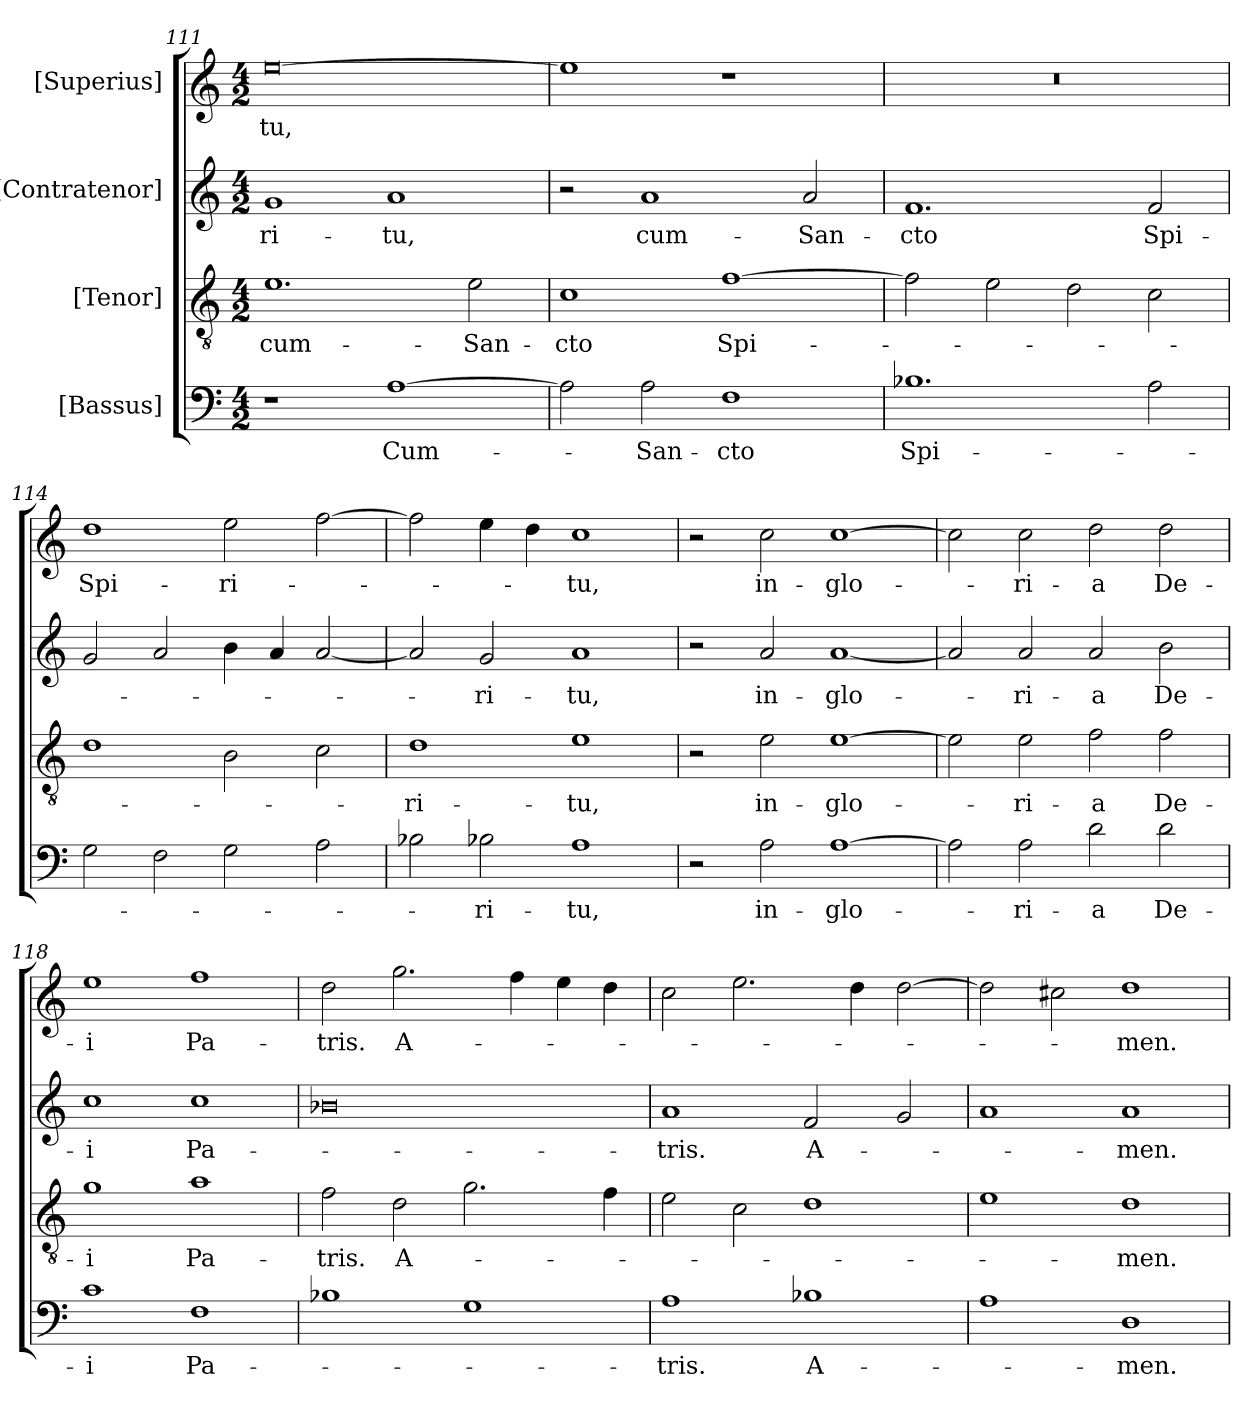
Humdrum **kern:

**kern	**text	**kern	**text	**kern	**text	**kern	**text
*part4	*part4	*part3	*part3	*part2	*part2	*part1	*part1
*staff4	*staff4	*staff3	*staff3	*staff2	*staff2	*staff1	*staff1
*I"[Bassus]	*	*I"[Tenor]	*	*I"[Contratenor]	*	*I"[Superius]	*
*clefF4	*	*clefGv2	*	*clefG2	*	*clefG2	*
*k[]	*	*k[]	*	*k[]	*	*k[]	*
*M4/2	*	*M4/2	*	*M4/2	*	*M4/2	*
=111	=111	=111	=111	=111	=111	=111	=111
1r	.	1.e\	cum-	1g/	-ri-	[0ee\	-tu,
[1A\	Cum-	.	.	1a/	-tu,	.	.
.	.	2e\	San-	.	.	.	.
=112	=112	=112	=112	=112	=112	=112	=112
2A\]	.	1c\	-cto	2r	.	1ee\]	.
2A\	San-	.	.	1a/	cum-	.	.
1F\	-cto	[1f\	Spi-	.	.	1r	.
.	.	.	.	2a/	San-	.	.
=113	=113	=113	=113	=113	=113	=113	=113
1.B-X\	Spi-	2f\]	.	1.f/	-cto	0r	.
.	.	2e\	.	.	.	.	.
.	.	2d\	.	.	.	.	.
2A\	.	2c\	.	2f/	Spi-	.	.
=114	=114	=114	=114	=114	=114	=114	=114
2G\	.	1d\	.	2g/	.	1dd\	Spi-
2F\	.	.	.	2a/	.	.	.
2G\	.	2B\	.	4b\	.	2ee\	-ri-
.	.	.	.	4a/	.	.	.
2A\	.	2c\	.	[2a/	.	[2ff\	.
=115	=115	=115	=115	=115	=115	=115	=115
2B-X\	.	1d\	-ri-	2a/]	.	2ff\]	.
2B-X\	-ri-	.	.	2g/	-ri-	4ee\	.
.	.	.	.	.	.	4dd\	.
1A\	-tu,	1e\	-tu,	1a/	-tu,	1cc\	-tu,
=116	=116	=116	=116	=116	=116	=116	=116
2r	.	2r	.	2r	.	2r	.
2A\	in-	2e\	in-	2a/	in-	2cc\	in-
[1A\	glo-	[1e\	glo-	[1a/	glo-	[1cc\	glo-
=117	=117	=117	=117	=117	=117	=117	=117
2A\]	.	2e\]	.	2a/]	.	2cc\]	.
2A\	-ri-	2e\	-ri-	2a/	-ri-	2cc\	-ri-
2d\	-a	2f\	-a	2a/	-a	2dd\	-a
2d\	De-	2f\	De-	2b\	De-	2dd\	De-
=118	=118	=118	=118	=118	=118	=118	=118
1c\	-i	1g\	-i	1cc\	-i	1ee\	-i
1F\	Pa-	1a\	Pa-	1cc\	Pa-	1ff\	Pa-
=119	=119	=119	=119	=119	=119	=119	=119
1B-X\	.	2f\	-tris.	0b-X\	.	2dd\	-tris.
.	.	2d\	A-	.	.	2.gg\	A-
1G\	.	2.g\	.	.	.	.	.
.	.	.	.	.	.	4ff\	.
.	.	.	.	.	.	4ee\	.
.	.	4f\	.	.	.	4dd\	.
=120	=120	=120	=120	=120	=120	=120	=120
1A\	-tris.	2e\	.	1a/	-tris.	2cc\	.
.	.	2c\	.	.	.	2.ee\	.
1B-X\	A-	1d\	.	2f/	A-	.	.
.	.	.	.	.	.	4dd\	.
.	.	.	.	2g/	.	[2dd\	.
=121	=121	=121	=121	=121	=121	=121	=121
1A\	.	1e\	.	1a/	.	2dd\]	.
.	.	.	.	.	.	2cc#X\	.
1D\	-men.	1d\	-men.	1a/	-men.	1dd\	-men.
=	=	=	=	=	=	=	=
*-	*-	*-	*-	*-	*-	*-	*-
